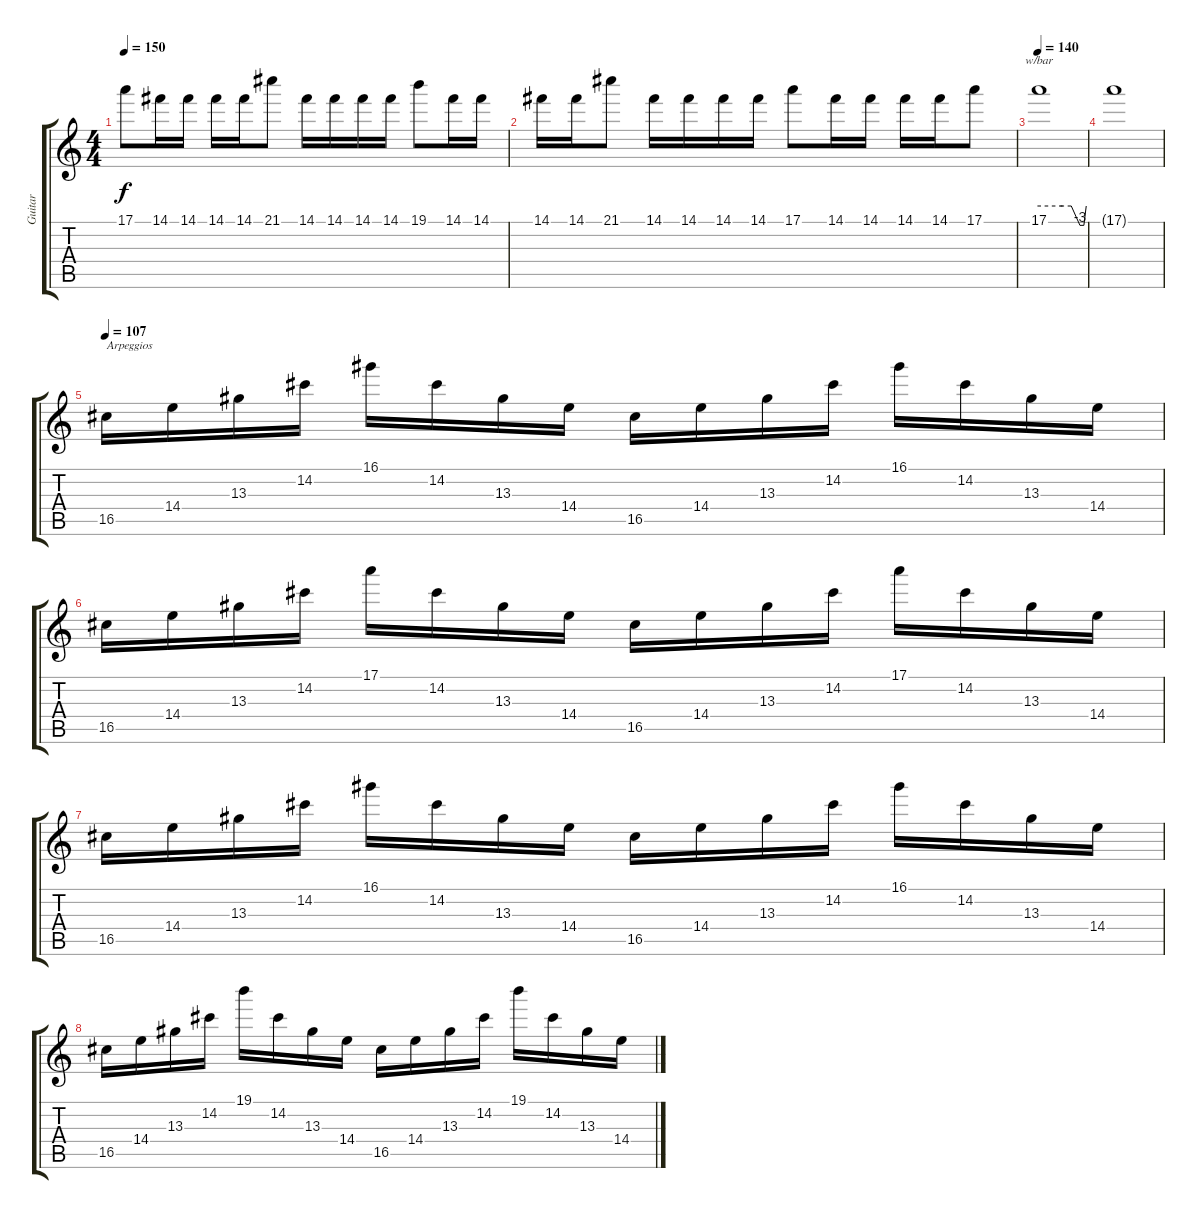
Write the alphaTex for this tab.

\track ("Guitar" "Guitar") {instrument distortionguitar}
\staff {score tabs}
\tuning (E4 B3 G3 D3 A2 E2) {hide}
\ts (4 4)
\tempo 150
\clef g2
\ks c
17.1.8{dy f} 14.1.16 14.1.16 14.1.16 14.1.16 21.1.8 14.1.16 14.1.16 14.1.16 14.1.16 19.1.8 14.1.16 14.1.16 |
14.1.16 14.1.16 21.1.8 14.1.16 14.1.16 14.1.16 14.1.16 17.1.8 14.1.16 14.1.16 14.1.16 14.1.16 17.1.8 |
\tempo 140
17.1.1{tbe (custom default 0 0 30 0 41 0 52 -12 57 -12 60 0)} |
17.1{t}.1 |
\tempo 107
16.5.16{txt "Arpeggios"} 14.4.16 13.3.16 14.2.16 16.1.16 14.2.16 13.3.16 14.4.16 16.5.16 14.4.16 13.3.16 14.2.16 16.1.16 14.2.16 13.3.16 14.4.16 |
16.5.16 14.4.16 13.3.16 14.2.16 17.1.16 14.2.16 13.3.16 14.4.16 16.5.16 14.4.16 13.3.16 14.2.16 17.1.16 14.2.16 13.3.16 14.4.16 |
16.5.16 14.4.16 13.3.16 14.2.16 16.1.16 14.2.16 13.3.16 14.4.16 16.5.16 14.4.16 13.3.16 14.2.16 16.1.16 14.2.16 13.3.16 14.4.16 |
16.5.16 14.4.16 13.3.16 14.2.16 19.1.16 14.2.16 13.3.16 14.4.16 16.5.16 14.4.16 13.3.16 14.2.16 19.1.16 14.2.16 13.3.16 14.4.16
